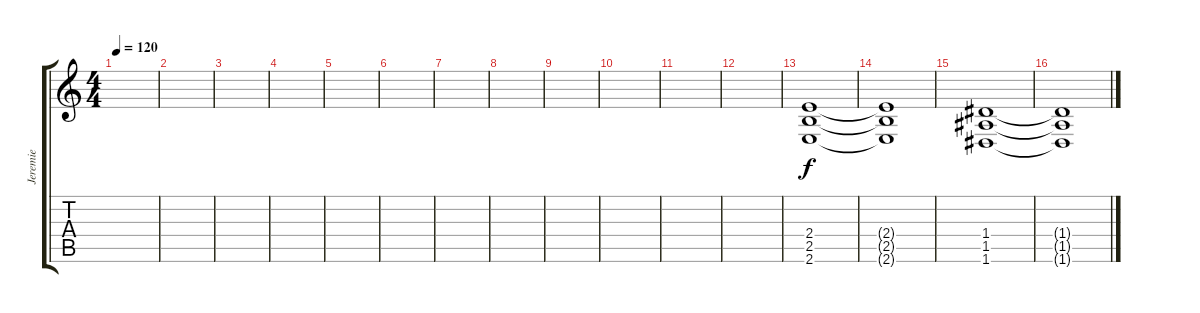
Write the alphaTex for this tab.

\track ("Jeremie" "Jeremie") {instrument distortionguitar}
\staff {score tabs}
\tuning (E4 B3 G3 D3 A2 D2) {hide}
\ts (4 4)
\tempo 120
\clef g2
\ks c
|
|
|
|
|
|
|
|
|
|
|
|
(2.4 2.5 2.6).1 |
(2.4{t} 2.5{t} 2.6{t}).1 |
(1.4 1.5 1.6).1 |
(1.4{t} 1.5{t} 1.6{t}).1
